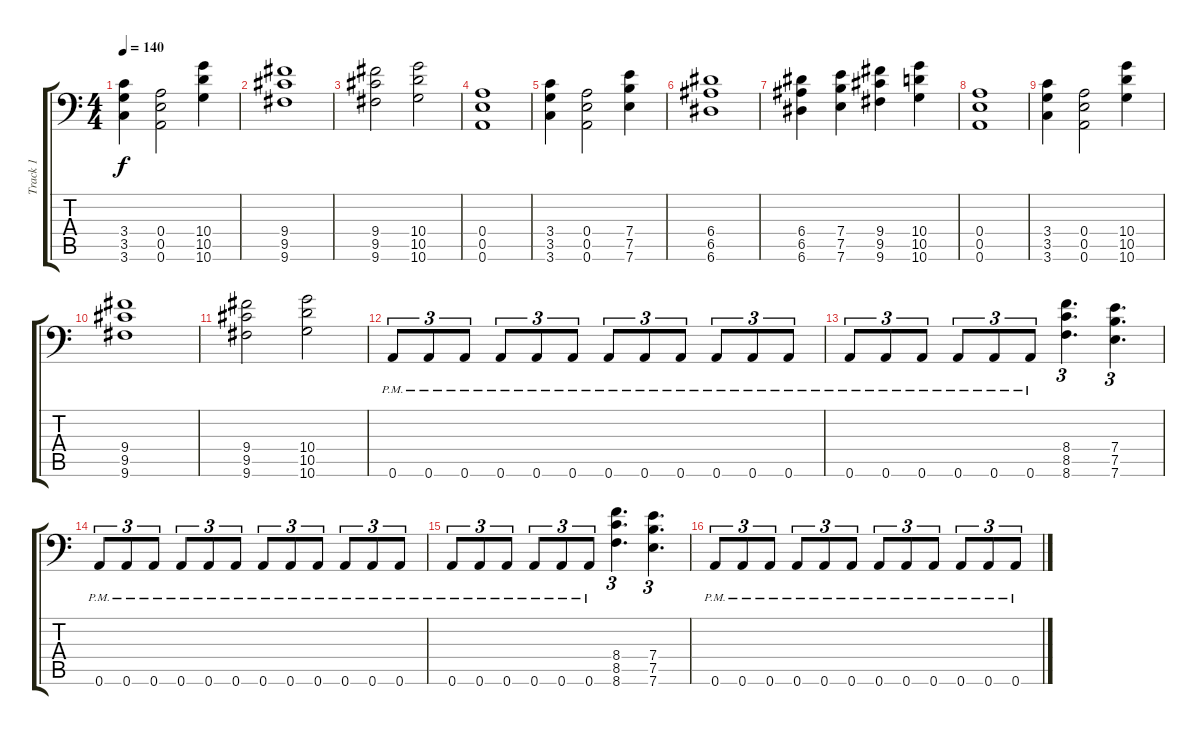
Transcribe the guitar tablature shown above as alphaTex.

\track ("Track 1" "Track 1") {instrument distortionguitar}
\staff {score tabs}
\tuning (B3 Gb3 D3 A2 E2 A1) {hide}
\ts (4 4)
\tempo 140
\clef f4
\ks c
(3.4 3.5 3.6).4{dy f} (0.4 0.5 0.6).2 (10.4 10.5 10.6).4 |
(9.4 9.5 9.6).1 |
(9.4 9.5 9.6).2 (10.4 10.5 10.6).2 |
(0.4 0.5 0.6).1 |
(3.4 3.5 3.6).4 (0.4 0.5 0.6).2 (7.4 7.5 7.6).4 |
(6.4 6.5 6.6).1 |
(6.4 6.5 6.6).4 (7.4 7.5 7.6).4 (9.4 9.5 9.6).4 (10.4 10.5 10.6).4 |
(0.4 0.5 0.6).1 |
(3.4 3.5 3.6).4 (0.4 0.5 0.6).2 (10.4 10.5 10.6).4 |
(9.4 9.5 9.6).1 |
(9.4 9.5 9.6).2 (10.4 10.5 10.6).2 |
0.6{pm}.8{tu (3 2)} 0.6{pm}.8{tu (3 2)} 0.6{pm}.8{tu (3 2)} 0.6{pm}.8{tu (3 2)} 0.6{pm}.8{tu (3 2)} 0.6{pm}.8{tu (3 2)} 0.6{pm}.8{tu (3 2)} 0.6{pm}.8{tu (3 2)} 0.6{pm}.8{tu (3 2)} 0.6{pm}.8{tu (3 2)} 0.6{pm}.8{tu (3 2)} 0.6{pm}.8{tu (3 2)} |
0.6{pm}.8{tu (3 2)} 0.6{pm}.8{tu (3 2)} 0.6{pm}.8{tu (3 2)} 0.6{pm}.8{tu (3 2)} 0.6{pm}.8{tu (3 2)} 0.6{pm}.8{tu (3 2)} (8.4 8.5 8.6).4{d tu (3 2)} (7.4 7.5 7.6).4{d tu (3 2)} |
0.6{pm}.8{tu (3 2)} 0.6{pm}.8{tu (3 2)} 0.6{pm}.8{tu (3 2)} 0.6{pm}.8{tu (3 2)} 0.6{pm}.8{tu (3 2)} 0.6{pm}.8{tu (3 2)} 0.6{pm}.8{tu (3 2)} 0.6{pm}.8{tu (3 2)} 0.6{pm}.8{tu (3 2)} 0.6{pm}.8{tu (3 2)} 0.6{pm}.8{tu (3 2)} 0.6{pm}.8{tu (3 2)} |
0.6{pm}.8{tu (3 2)} 0.6{pm}.8{tu (3 2)} 0.6{pm}.8{tu (3 2)} 0.6{pm}.8{tu (3 2)} 0.6{pm}.8{tu (3 2)} 0.6{pm}.8{tu (3 2)} (8.4 8.5 8.6).4{d tu (3 2)} (7.4 7.5 7.6).4{d tu (3 2)} |
0.6{pm}.8{tu (3 2)} 0.6{pm}.8{tu (3 2)} 0.6{pm}.8{tu (3 2)} 0.6{pm}.8{tu (3 2)} 0.6{pm}.8{tu (3 2)} 0.6{pm}.8{tu (3 2)} 0.6{pm}.8{tu (3 2)} 0.6{pm}.8{tu (3 2)} 0.6{pm}.8{tu (3 2)} 0.6{pm}.8{tu (3 2)} 0.6{pm}.8{tu (3 2)} 0.6{pm}.8{tu (3 2)}
